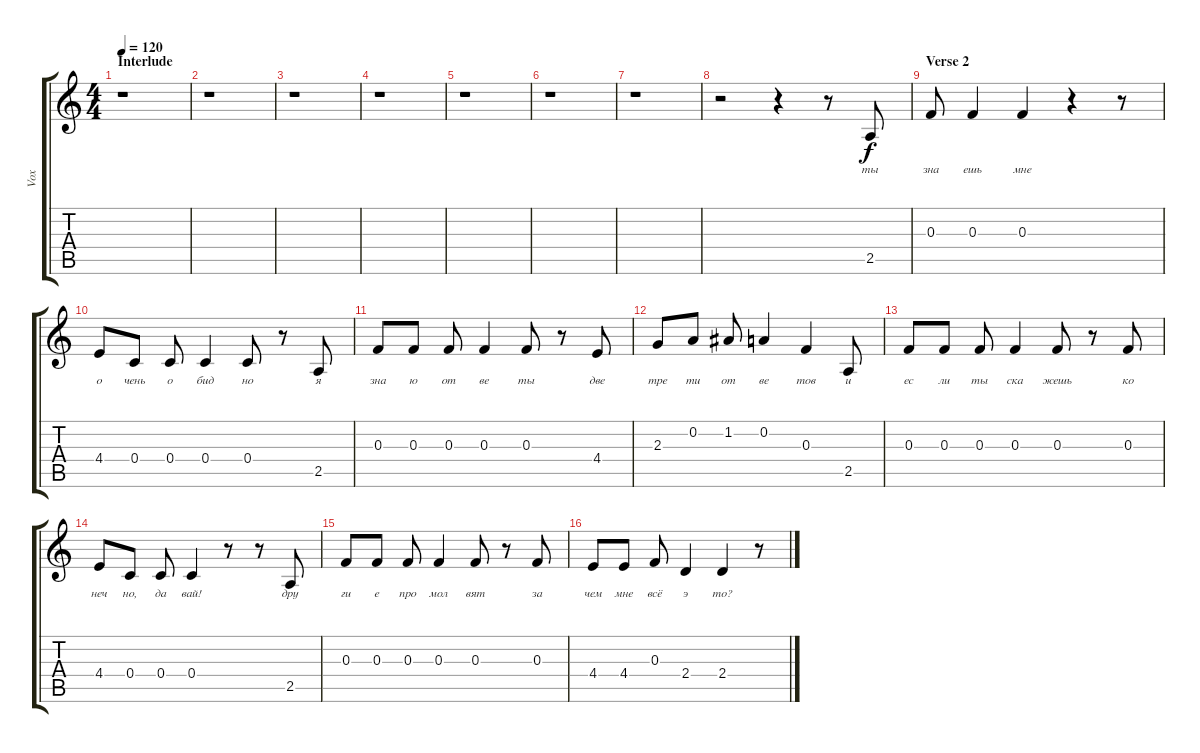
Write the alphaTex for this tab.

\track ("Vox" "Vox") {instrument fretlessbass}
\staff {score tabs}
\tuning (D4 A3 F3 C3 G2 D2) {hide}
\ts (4 4)
\section ("" "Interlude")
\tempo 120
\clef g2
\ks c
r.1{dy f} |
r.1 |
r.1 |
r.1 |
r.1 |
r.1 |
r.1 |
r.2 r.4 r.8 2.5.8{lyrics (0 "ты") lyrics (1 "") lyrics (2 "") lyrics (3 "") lyrics (4 "")} |
\section ("" "Verse 2")
0.3.8{lyrics (0 "зна") lyrics (1 "") lyrics (2 "") lyrics (3 "") lyrics (4 "")} 0.3.4{lyrics (0 "ешь") lyrics (1 "") lyrics (2 "") lyrics (3 "") lyrics (4 "")} 0.3.4{lyrics (0 "мне") lyrics (1 "") lyrics (2 "") lyrics (3 "") lyrics (4 "")} r.4 r.8 |
4.4.8{lyrics (0 "о") lyrics (1 "") lyrics (2 "") lyrics (3 "") lyrics (4 "")} 0.4.8{lyrics (0 "чень") lyrics (1 "") lyrics (2 "") lyrics (3 "") lyrics (4 "")} 0.4.8{lyrics (0 "о") lyrics (1 "") lyrics (2 "") lyrics (3 "") lyrics (4 "")} 0.4.4{lyrics (0 "бид") lyrics (1 "") lyrics (2 "") lyrics (3 "") lyrics (4 "")} 0.4.8{lyrics (0 "но") lyrics (1 "") lyrics (2 "") lyrics (3 "") lyrics (4 "")} r.8 2.5.8{lyrics (0 "я") lyrics (1 "") lyrics (2 "") lyrics (3 "") lyrics (4 "")} |
0.3.8{lyrics (0 "зна") lyrics (1 "") lyrics (2 "") lyrics (3 "") lyrics (4 "")} 0.3.8{lyrics (0 "ю") lyrics (1 "") lyrics (2 "") lyrics (3 "") lyrics (4 "")} 0.3.8{lyrics (0 "от") lyrics (1 "") lyrics (2 "") lyrics (3 "") lyrics (4 "")} 0.3.4{lyrics (0 "ве") lyrics (1 "") lyrics (2 "") lyrics (3 "") lyrics (4 "")} 0.3.8{lyrics (0 "ты") lyrics (1 "") lyrics (2 "") lyrics (3 "") lyrics (4 "")} r.8 4.4.8{lyrics (0 "две") lyrics (1 "") lyrics (2 "") lyrics (3 "") lyrics (4 "")} |
2.3.8{lyrics (0 "тре") lyrics (1 "") lyrics (2 "") lyrics (3 "") lyrics (4 "")} 0.2.8{lyrics (0 "ти") lyrics (1 "") lyrics (2 "") lyrics (3 "") lyrics (4 "")} 1.2.8{lyrics (0 "от") lyrics (1 "") lyrics (2 "") lyrics (3 "") lyrics (4 "")} 0.2.4{lyrics (0 "ве") lyrics (1 "") lyrics (2 "") lyrics (3 "") lyrics (4 "")} 0.3.4{lyrics (0 "тов") lyrics (1 "") lyrics (2 "") lyrics (3 "") lyrics (4 "")} 2.5.8{lyrics (0 "и") lyrics (1 "") lyrics (2 "") lyrics (3 "") lyrics (4 "")} |
0.3.8{lyrics (0 "ес") lyrics (1 "") lyrics (2 "") lyrics (3 "") lyrics (4 "")} 0.3.8{lyrics (0 "ли") lyrics (1 "") lyrics (2 "") lyrics (3 "") lyrics (4 "")} 0.3.8{lyrics (0 "ты") lyrics (1 "") lyrics (2 "") lyrics (3 "") lyrics (4 "")} 0.3.4{lyrics (0 "ска") lyrics (1 "") lyrics (2 "") lyrics (3 "") lyrics (4 "")} 0.3.8{lyrics (0 "жешь") lyrics (1 "") lyrics (2 "") lyrics (3 "") lyrics (4 "")} r.8 0.3.8{lyrics (0 "ко") lyrics (1 "") lyrics (2 "") lyrics (3 "") lyrics (4 "")} |
4.4.8{lyrics (0 "неч") lyrics (1 "") lyrics (2 "") lyrics (3 "") lyrics (4 "")} 0.4.8{lyrics (0 "но,") lyrics (1 "") lyrics (2 "") lyrics (3 "") lyrics (4 "")} 0.4.8{lyrics (0 "да") lyrics (1 "") lyrics (2 "") lyrics (3 "") lyrics (4 "")} 0.4.4{lyrics (0 "вай!") lyrics (1 "") lyrics (2 "") lyrics (3 "") lyrics (4 "")} r.8 r.8 2.5.8{lyrics (0 "дру") lyrics (1 "") lyrics (2 "") lyrics (3 "") lyrics (4 "")} |
0.3.8{lyrics (0 "ги") lyrics (1 "") lyrics (2 "") lyrics (3 "") lyrics (4 "")} 0.3.8{lyrics (0 "е") lyrics (1 "") lyrics (2 "") lyrics (3 "") lyrics (4 "")} 0.3.8{lyrics (0 "про") lyrics (1 "") lyrics (2 "") lyrics (3 "") lyrics (4 "")} 0.3.4{lyrics (0 "мол") lyrics (1 "") lyrics (2 "") lyrics (3 "") lyrics (4 "")} 0.3.8{lyrics (0 "вят") lyrics (1 "") lyrics (2 "") lyrics (3 "") lyrics (4 "")} r.8 0.3.8{lyrics (0 "за") lyrics (1 "") lyrics (2 "") lyrics (3 "") lyrics (4 "")} |
4.4.8{lyrics (0 "чем") lyrics (1 "") lyrics (2 "") lyrics (3 "") lyrics (4 "")} 4.4.8{lyrics (0 "мне") lyrics (1 "") lyrics (2 "") lyrics (3 "") lyrics (4 "")} 0.3.8{lyrics (0 "всё") lyrics (1 "") lyrics (2 "") lyrics (3 "") lyrics (4 "")} 2.4.4{lyrics (0 "э") lyrics (1 "") lyrics (2 "") lyrics (3 "") lyrics (4 "")} 2.4.4{lyrics (0 "то?") lyrics (1 "") lyrics (2 "") lyrics (3 "") lyrics (4 "")} r.8
